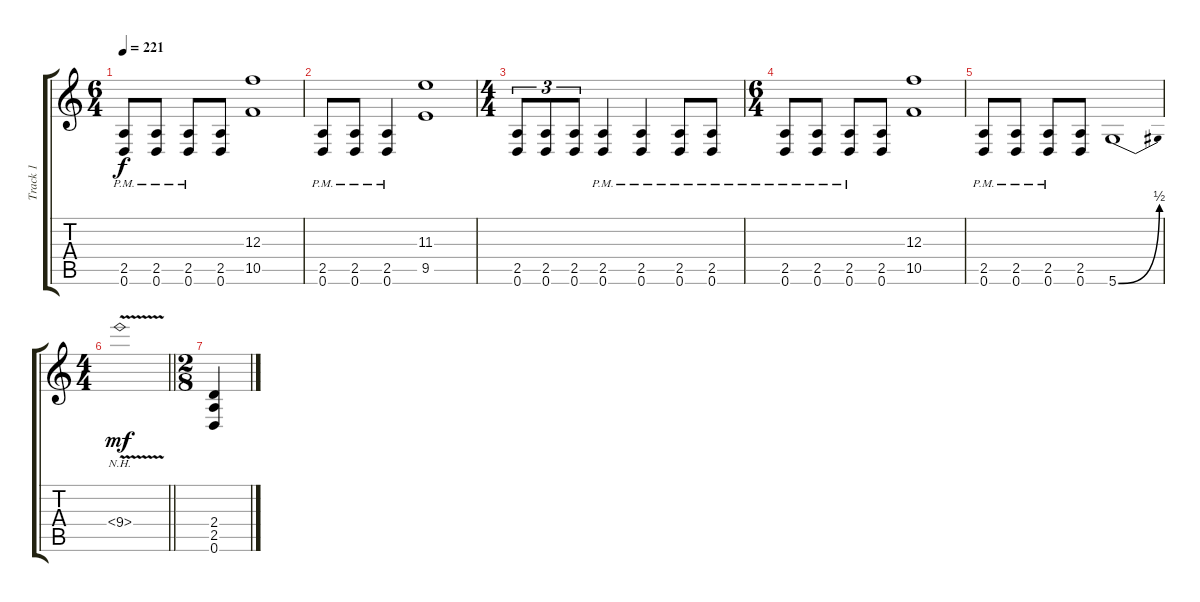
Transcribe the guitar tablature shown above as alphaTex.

\track ("Track 1" "Track 1") {instrument distortionguitar}
\staff {score tabs}
\tuning (D4 A3 F3 C3 G2 D2) {hide}
\ts (6 4)
\tempo 221
\clef g2
\ks c
(2.5 0.6{pm}).8{dy f} (2.5 0.6{pm}).8 (2.5 0.6{pm}).8 (2.5 0.6).8 (12.3 10.5).1 |
(2.5 0.6{pm}).8 (2.5 0.6{pm}).8 (2.5 0.6{pm}).4 (11.3 9.5).1 |
\ts (4 4)
(2.5 0.6).8{tu (3 2)} (2.5 0.6).8{tu (3 2)} (2.5 0.6).8{tu (3 2)} (2.5 0.6{pm}).4 (2.5 0.6{pm}).4 (2.5 0.6{pm}).8 (2.5 0.6{pm}).8 |
\ts (6 4)
(2.5 0.6{pm}).8 (2.5 0.6{pm}).8 (2.5 0.6{pm}).8 (2.5 0.6).8 (12.3 10.5).1 |
(2.5 0.6{pm}).8 (2.5 0.6{pm}).8 (2.5 0.6{pm}).8 (2.5 0.6).8 5.6{be (bend 0 0 60 2)}.1 |
\ts (4 4)
\barLineRight lightlight
9.4{nh v}.1{dy mf} |
\ts (2 8)
(2.4 2.5 0.6).4
